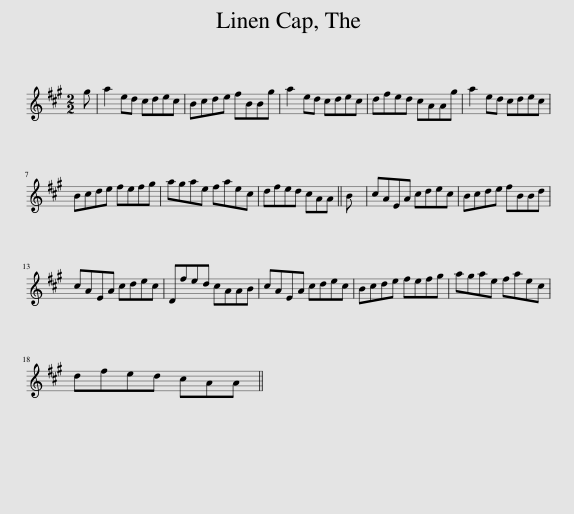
X:1
L:1/8
M:2/2
I:linebreak $
K:A
V:1 treble
V:1
 g | a2 ed cdec | Bcde fBBg | a2 ed cdec | dfed cAAg | %5
 a2 ed cdec |$ Bcde fefg | agae faec | dfed cAA || B | %10
 cAEA cdec | Bcde fBBd |$ cAEA cdec | Dfed cAAB | cAEA cdec | %15
 Bcde fefg | agae faec |$ dfed cAA || %18
